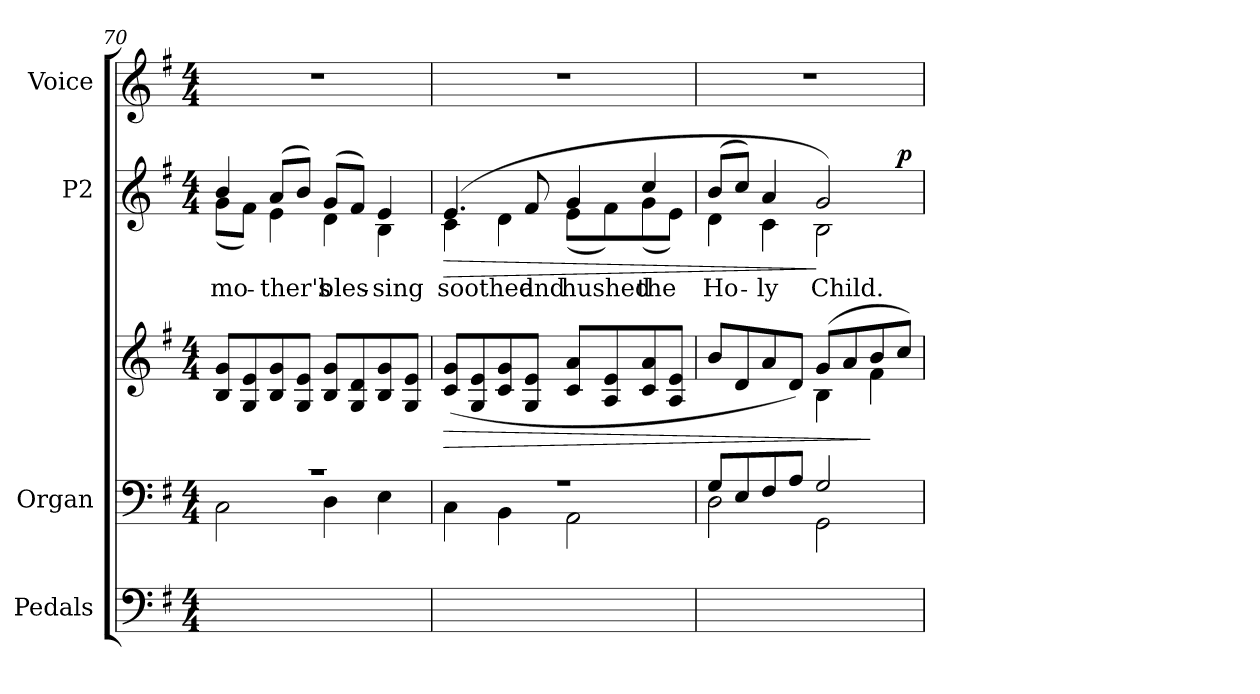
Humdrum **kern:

**kern	**kern	**kern	**dynam	**kern	**text	**dynam	**kern
*part4	*part3	*part3	*part3	*part2	*part2	*part2	*part1
*staff5	*staff4	*staff3	*staff3/4	*staff2	*staff2	*staff2	*staff1
*I"Pedals	*I"Organ	*	*	*I"P2	*	*	*I"Voice
*I'Ped.	*	*	*	*	*	*	*
*clefF4	*clefF4	*clefG2	*	*clefG2	*	*	*clefG2
*k[f#]	*k[f#]	*k[f#]	*	*k[f#]	*	*	*k[f#]
*G:	*G:	*G:	*	*G:	*	*	*G:
*M4/4	*M4/4	*M4/4	*	*M4/4	*	*	*M4/4
=70	=70	=70	=70	=70	=70	=70	=70
*	*^	*	*	*	*	*	*
!	!	!	!	!	!	!LO:LY:b:color=#000000	!	!
*	*	*	*	*	*^	*	*	*
2Ci/yy	1r	2Ci\	8Bi/ 8giL	.	4bi/	(8gi\L	mo-	.	1r
.	.	.	8Gi/ 8ei	.	.	8f#i\J)	.	.	.
!	!	!	!	!	!	!	!LO:LY:b:color=#000000	!	!
.	.	.	8Bi/ 8gi	.	(8ai/L	4ei\	-ther's	.	.
.	.	.	8Gi/ 8eiJ	.	8bi/J)	.	.	.	.
!	!	!	!	!	!	!	!LO:LY:b:color=#000000	!	!
4Di\yy	.	4Di\	8Bi/ 8giL	.	(8gi/L	4di\	bles-	.	.
.	.	.	8Gi/ 8di	.	8f#i/J)	.	.	.	.
!	!	!	!	!	!	!	!LO:LY:b:color=#000000	!	!
4Ei\yy	.	4Ei\	8Bi/ 8gi	.	4ei/	4Bi\	-sing	.	.
.	.	.	8Gi/ 8eiJ	.	.	.	.	.	.
=71	=71	=71	=71	=71	=71	=71	=71	=71	=71
!	!	!	!	!LO:HP:b	!	!	!	!	!
!	!	!	!	!	!	!	!LO:LY:b:color=#000000	!LO:HP:b	!
4Ci\yy	1r	4Ci\	(8ci/ 8giL	>	(4.ei/	4ci\	soothed	>	1r
.	.	.	8Gi/ 8ei	.	.	.	.	.	.
4BBi\yy	.	4BBi\	8ci/ 8gi	.	.	4di\	.	.	.
!	!	!	!	!	!	!	!LO:LY:b:color=#000000	!	!
.	.	.	8Gi/ 8eiJ	.	8f#i/	.	and	.	.
!	!	!	!	!	!	!	!LO:LY:b:color=#000000	!	!
2AAi\yy	.	2AAi\	8ci/ 8aiL	.	4gi/	(8ei\L	hushed	.	.
.	.	.	8Ai/ 8ei	.	.	8f#i\)	.	.	.
!	!	!	!	!	!	!	!LO:LY:b:color=#000000	!	!
.	.	.	8ci/ 8ai	.	4cci/	(8gi\	the	.	.
.	.	.	8Ai/ 8eiJ	.	.	8ei\J)	.	.	.
*	*	*	*	*	*v	*v	*	*	*
!!LO:PB:g=z
=72	=72	=72	=72	=72	=72	=72	=72	=72
*	*	*	*^	*	*	*	*	*
*	*	*	*	*	*	*^	*	*	*
!	!	!	!	!	!	!	!	!LO:LY:b:color=#000000	!	!
*	*	*	*	*	*	*	*^	*	*	*^
2Di\yy	8Gi/L	2Di\	8bi/L	2ryy	.	(8bi/L	4di\	2..ryy	Ho-	.	1r	2.ryy
.	8Ei/	.	8di/	.	.	8cci/J)	.	.	.	.	.	.
!	!	!	!	!	!	!	!	!	!LO:LY:b:color=#000000	!	!	!
.	8F#i/	.	8ai/	.	.	4ai/	4ci\	.	-ly	.	.	.
.	8Ai/J	.	8di/J)	.	.	.	.	.	.	.	.	.
!	!	!	!	!	!	!	!	!	!LO:LY:b:color=#000000	!	!	!
2GGi/yy	2Gi/	2GGi\	(8gi/L	4Bi\	.	2gi/)	2Bi\	.	Child.	]	.	.
.	.	.	8ai/	.	.	.	.	.	.	.	.	.
.	.	.	8bi/	4f#i\	]	.	.	.	.	.	.	4ryy
.	.	.	8cci/J)	.	.	.	.	8ryy	.	p	.	.
*	*v	*v	*	*	*	*v	*v	*v	*	*	*v	*v
*	*	*v	*v	*	*	*	*	*
=	=	=	=	=	=	=	=
*-	*-	*-	*-	*-	*-	*-	*-
